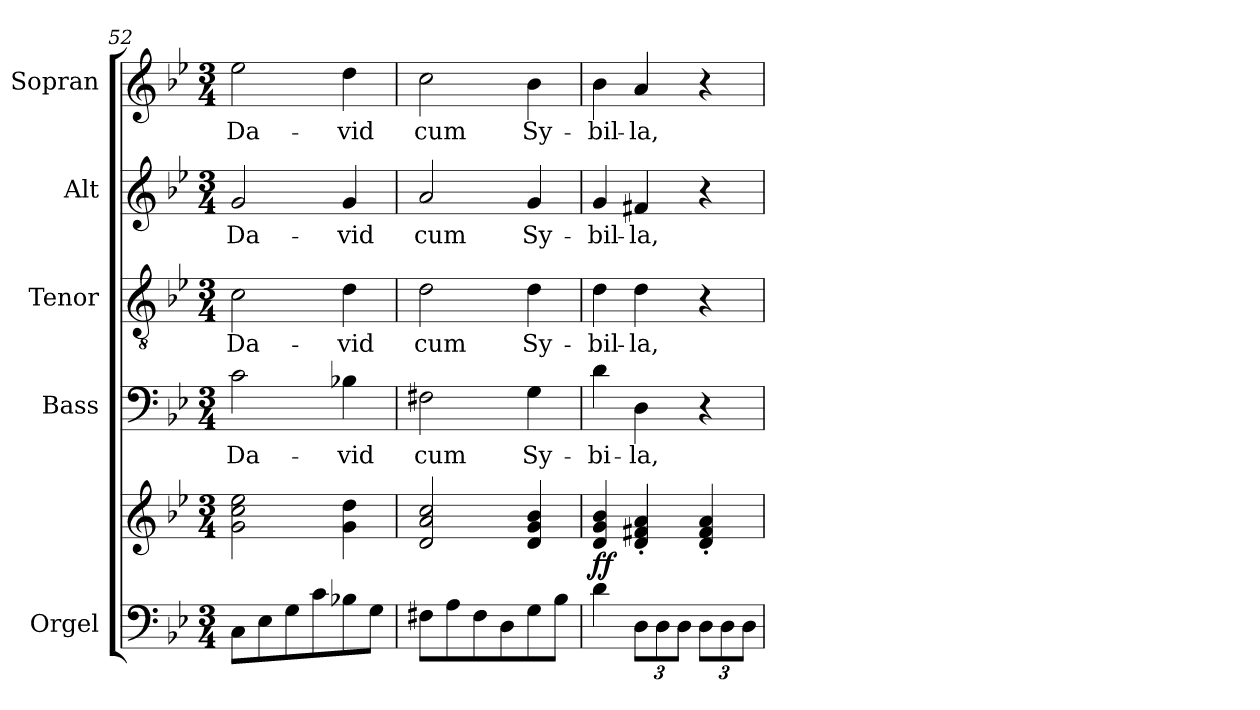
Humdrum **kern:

**kern	**kern	**dynam	**kern	**text	**kern	**text	**kern	**text	**kern	**text
*part5	*part5	*part5	*part4	*part4	*part3	*part3	*part2	*part2	*part1	*part1
*staff6	*staff5	*staff5/6	*staff4	*staff4	*staff3	*staff3	*staff2	*staff2	*staff1	*staff1
*I"Orgel	*	*	*I"Bass	*	*I"Tenor	*	*I"Alt	*	*I"Sopran	*
*I'Org.	*	*	*I'B.	*	*I'T.	*	*I'A.	*	*I'S.	*
*clefF4	*clefG2	*	*clefF4	*	*clefGv2	*	*clefG2	*	*clefG2	*
*k[b-e-]	*k[b-e-]	*	*k[b-e-]	*	*k[b-e-]	*	*k[b-e-]	*	*k[b-e-]	*
*B-:	*B-:	*	*B-:	*	*B-:	*	*B-:	*	*B-:	*
*M3/4	*M3/4	*	*M3/4	*	*M3/4	*	*M3/4	*	*M3/4	*
=52	=52	=52	=52	=52	=52	=52	=52	=52	=52	=52
!	!	!	!	!LO:LY:b	!	!LO:LY:b	!	!LO:LY:b	!	!LO:LY:b
8C\L	2g\ 2cc\ 2ee-\	.	2c\	Da-	2c\	Da-	2g/	Da-	2ee-\	Da-
8E-\	.	.	.	.	.	.	.	.	.	.
8G\	.	.	.	.	.	.	.	.	.	.
8c\	.	.	.	.	.	.	.	.	.	.
!	!	!	!	!LO:LY:b	!	!LO:LY:b	!	!LO:LY:b	!	!LO:LY:b
8B-X\	4g\ 4dd\	.	4B-X\	-vid	4d\	-vid	4g/	-vid	4dd\	-vid
8G\J	.	.	.	.	.	.	.	.	.	.
=53	=53	=53	=53	=53	=53	=53	=53	=53	=53	=53
!	!	!	!	!LO:LY:b	!	!LO:LY:b	!	!LO:LY:b	!	!LO:LY:b
8F#X\L	2d/ 2a/ 2cc/	.	2F#X\	cum	2d\	cum	2a/	cum	2cc\	cum
8A\	.	.	.	.	.	.	.	.	.	.
8F#\	.	.	.	.	.	.	.	.	.	.
8D\	.	.	.	.	.	.	.	.	.	.
!	!	!	!	!LO:LY:b	!	!LO:LY:b	!	!LO:LY:b	!	!LO:LY:b
8G\	4d/ 4g/ 4b-/	.	4G\	Sy-	4d\	Sy-	4g/	Sy-	4b-\	Sy-
8B-\J	.	.	.	.	.	.	.	.	.	.
=54	=54	=54	=54	=54	=54	=54	=54	=54	=54	=54
!	!	!LO:DY:b	!	!LO:LY:b	!	!LO:LY:b	!	!LO:LY:b	!	!LO:LY:b
4d\	4d/ 4g/ 4b-/	ff	4d\	-bi-	4d\	-bil-	4g/	-bil-	4b-\	-bil-
*Xbrackettup	*	*	*	*	*	*	*	*	*	*
!	!	!	!	!LO:LY:b	!	!LO:LY:b	!	!LO:LY:b	!	!LO:LY:b
12D\L	4d/'< 4f#X/'< 4a/'<	.	4D\	-la,	4d\	-la,	4f#X/	-la,	4a/	-la,
12D\	.	.	.	.	.	.	.	.	.	.
12D\J	.	.	.	.	.	.	.	.	.	.
12D\L	4d/'< 4f#/'< 4a/'<	.	4r	.	4r	.	4r	.	4r	.
12D\	.	.	.	.	.	.	.	.	.	.
12D\J	.	.	.	.	.	.	.	.	.	.
=	=	=	=	=	=	=	=	=	=	=
*-	*-	*-	*-	*-	*-	*-	*-	*-	*-	*-
